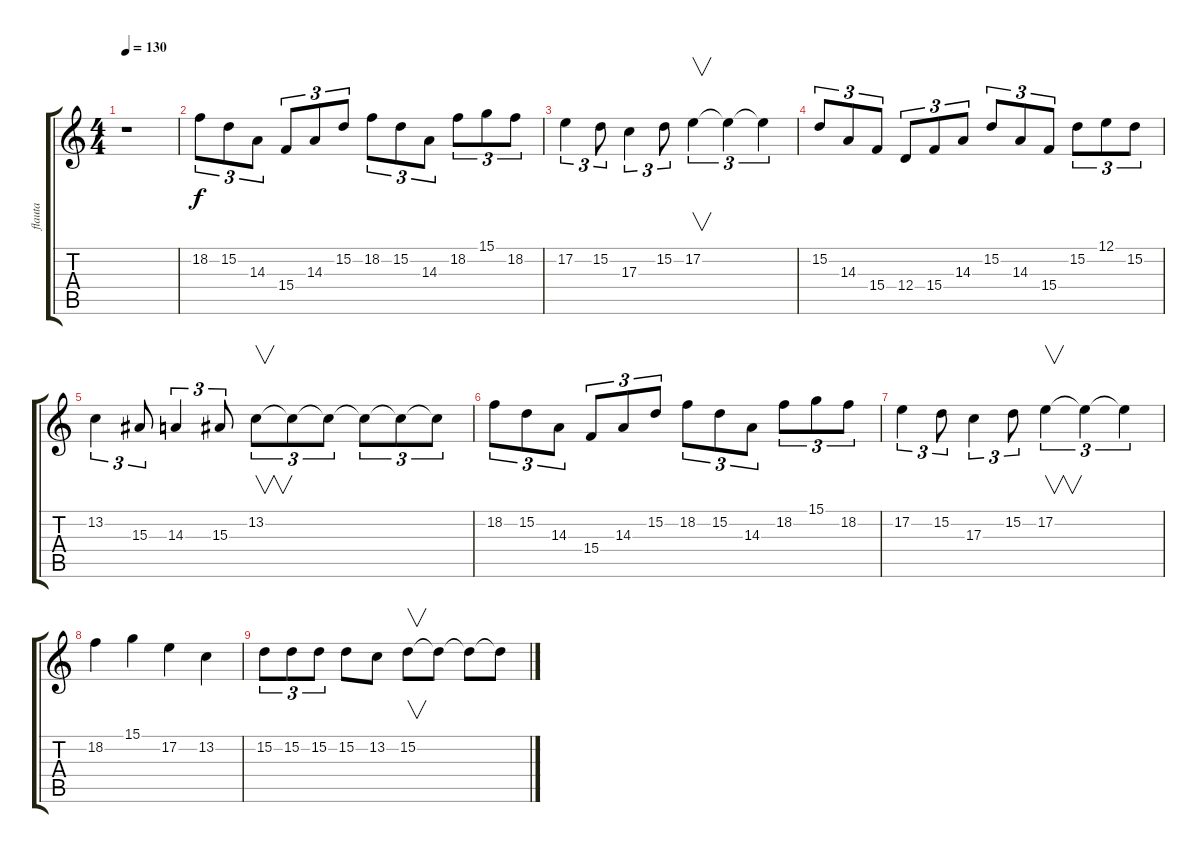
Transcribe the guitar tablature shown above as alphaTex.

\track ("flauta" "flauta") {instrument flute}
\staff {score tabs}
\tuning (E4 B3 G3 D3 A2 E2) {hide}
\ts (4 4)
\tempo 130
\clef g2
\ks c
r.1{dy f} |
18.2.8{tu (3 2)} 15.2.8{tu (3 2)} 14.3.8{tu (3 2)} 15.4.8{tu (3 2)} 14.3.8{tu (3 2)} 15.2.8{tu (3 2)} 18.2.8{tu (3 2)} 15.2.8{tu (3 2)} 14.3.8{tu (3 2)} 18.2.8{tu (3 2)} 15.1.8{tu (3 2)} 18.2.8{tu (3 2)} |
17.2.4{tu (3 2)} 15.2.8{tu (3 2)} 17.3.4{tu (3 2)} 15.2.8{tu (3 2)} 17.2.4{v tu (3 2)} 17.2{t}.4{tu (3 2)} 17.2{t}.4{tu (3 2)} |
15.2.8{tu (3 2)} 14.3.8{tu (3 2)} 15.4.8{tu (3 2)} 12.4.8{tu (3 2)} 15.4.8{tu (3 2)} 14.3.8{tu (3 2)} 15.2.8{tu (3 2)} 14.3.8{tu (3 2)} 15.4.8{tu (3 2)} 15.2.8{tu (3 2)} 12.1.8{tu (3 2)} 15.2.8{tu (3 2)} |
13.2.4{tu (3 2)} 15.3.8{tu (3 2)} 14.3.4{tu (3 2)} 15.3.8{tu (3 2)} 13.2.8{v tu (3 2)} 13.2{t}.8{tu (3 2)} 13.2{t}.8{tu (3 2)} 13.2{t}.8{tu (3 2)} 13.2{t}.8{tu (3 2)} 13.2{t}.8{tu (3 2)} |
18.2.8{tu (3 2)} 15.2.8{tu (3 2)} 14.3.8{tu (3 2)} 15.4.8{tu (3 2)} 14.3.8{tu (3 2)} 15.2.8{tu (3 2)} 18.2.8{tu (3 2)} 15.2.8{tu (3 2)} 14.3.8{tu (3 2)} 18.2.8{tu (3 2)} 15.1.8{tu (3 2)} 18.2.8{tu (3 2)} |
17.2.4{tu (3 2)} 15.2.8{tu (3 2)} 17.3.4{tu (3 2)} 15.2.8{tu (3 2)} 17.2.4{v tu (3 2)} 17.2{t}.4{tu (3 2)} 17.2{t}.4{tu (3 2)} |
18.2.4 15.1.4 17.2.4 13.2.4 |
15.2.8{tu (3 2)} 15.2.8{tu (3 2)} 15.2.8{tu (3 2)} 15.2.8 13.2.8 15.2.8{v} 15.2{t}.8 15.2{t}.8 15.2{t}.8
